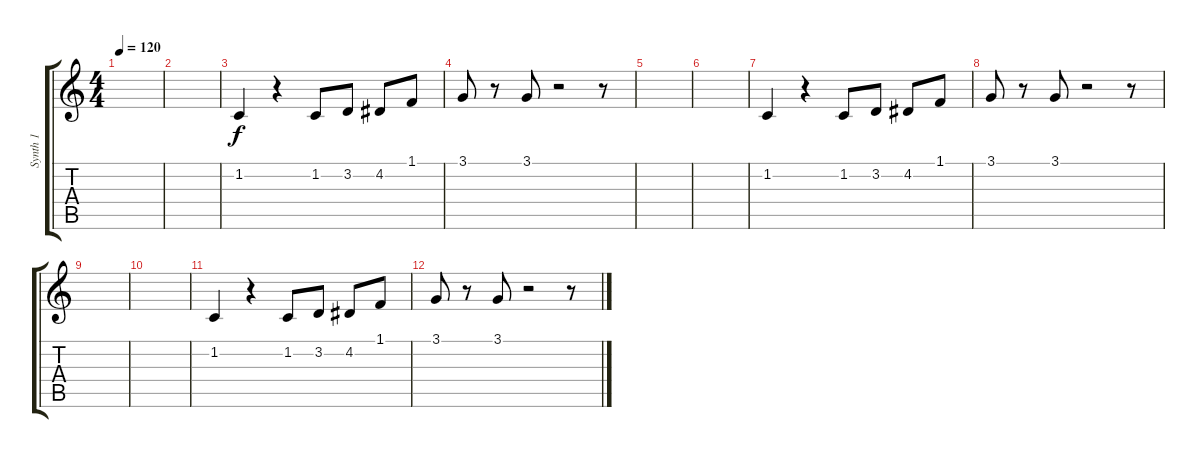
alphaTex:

\track ("Synth 1" "Synth 1") {instrument lead1square}
\staff {score tabs}
\tuning (E4 B3 G3 D3 A2 E2) {hide}
\ts (4 4)
\tempo 120
\clef g2
\ks c
|
|
1.2.4 r.4 1.2.8 3.2.8 4.2.8 1.1.8 |
3.1.8 r.8 3.1.8 r.2 r.8 |
|
|
1.2.4 r.4 1.2.8 3.2.8 4.2.8 1.1.8 |
3.1.8 r.8 3.1.8 r.2 r.8 |
|
|
1.2.4 r.4 1.2.8 3.2.8 4.2.8 1.1.8 |
3.1.8 r.8 3.1.8 r.2 r.8
